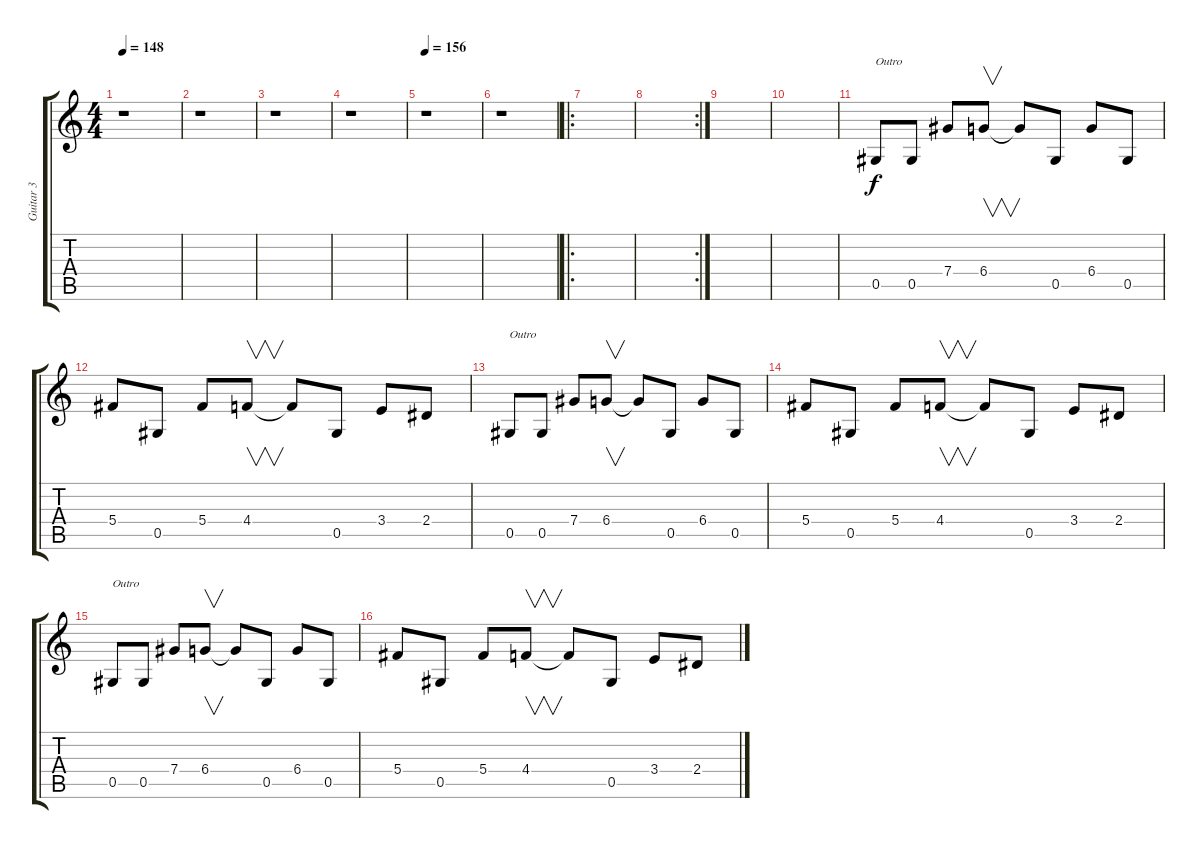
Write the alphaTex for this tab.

\track ("Guitar 3" "Guitar 3") {instrument distortionguitar}
\staff {score tabs}
\tuning (Eb4 Bb3 Gb3 Db3 Ab2 Eb2) {hide}
\ts (4 4)
\tempo 148
\clef g2
\ks c
r.1{dy f instrument distortionguitar} |
r.1 |
r.1 |
r.1 |
\tempo 156
r.1 |
r.1 |
\ro
|
\rc 2
|
|
|
0.5.8{txt "Outro" volume 13} 0.5.8 7.4.8 6.4.8{v} 6.4{t}.8 0.5.8 6.4.8 0.5.8 |
5.4.8 0.5.8 5.4.8 4.4.8{v} 4.4{t}.8 0.5.8 3.4.8 2.4.8 |
0.5.8{txt "Outro"} 0.5.8 7.4.8 6.4.8{v} 6.4{t}.8 0.5.8 6.4.8 0.5.8 |
5.4.8 0.5.8 5.4.8 4.4.8{v} 4.4{t}.8 0.5.8 3.4.8 2.4.8 |
0.5.8{txt "Outro"} 0.5.8 7.4.8 6.4.8{v} 6.4{t}.8 0.5.8 6.4.8 0.5.8 |
5.4.8 0.5.8 5.4.8 4.4.8{v} 4.4{t}.8 0.5.8 3.4.8 2.4.8
